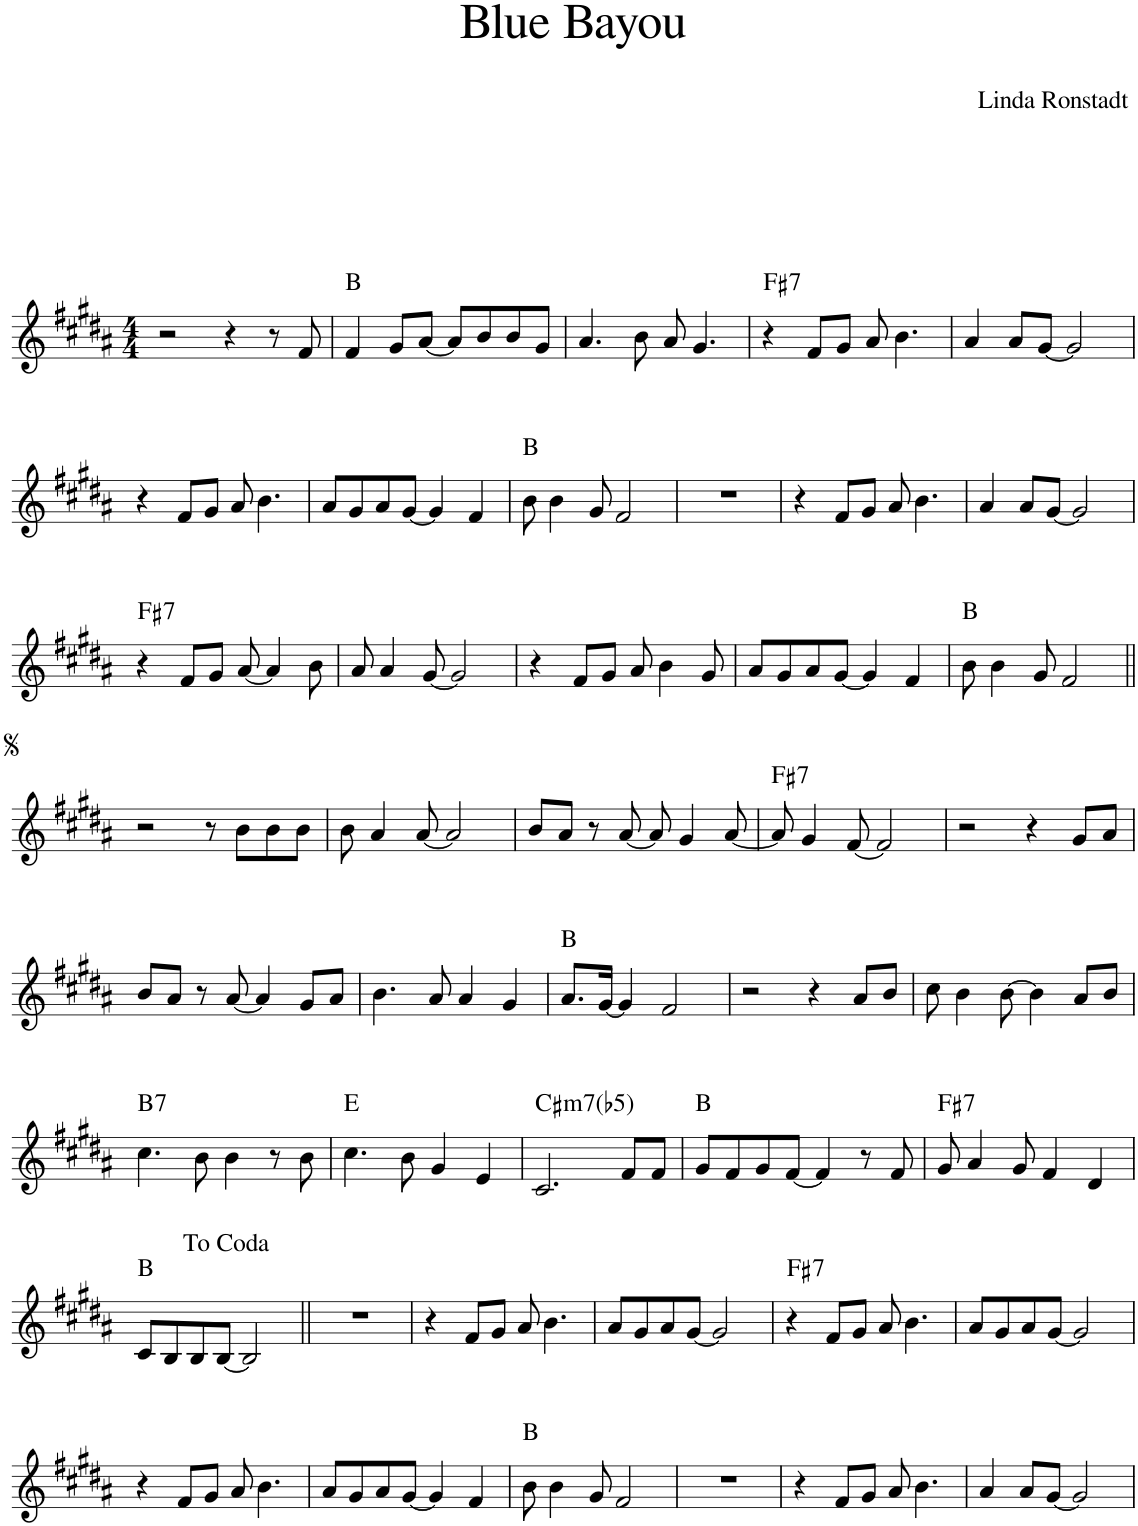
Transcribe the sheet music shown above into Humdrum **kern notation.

**kern	**harte
*part1	*part1
*staff1	*
*I"Piano	*
*I'Pno.	*
*clefG2	*
*k[f#c#g#d#a#]	*
*M4/4	*
=1	=1
2r	.
4r	.
8r	.
8f#/	.
=2	=2
4f#/	B:maj
8g#/L	.
[8a#/J	.
8a#/L]	.
8b/	.
8b/	.
8g#/J	.
=3	=3
4.a#/	.
8b\	.
8a#/	.
4.g#/	.
=4	=4
!	!LO:H:kt=7
4r	F#:7
8f#/L	.
8g#/J	.
8a#/	.
4.b\	.
=5	=5
4a#/	.
8a#/L	.
[8g#/J	.
2g#/]	.
!!LO:LB:g=z
=6	=6
4r	.
8f#/L	.
8g#/J	.
8a#/	.
4.b\	.
=7	=7
8a#/L	.
8g#/	.
8a#/	.
[8g#/J	.
4g#/]	.
4f#/	.
=8	=8
8b\	B:maj
4b\	.
8g#/	.
2f#/	.
=9	=9
1r	.
=10	=10
4r	.
8f#/L	.
8g#/J	.
8a#/	.
4.b\	.
=11	=11
4a#/	.
8a#/L	.
[8g#/J	.
2g#/]	.
!!LO:LB:g=z
=12	=12
!	!LO:H:kt=7
4r	F#:7
8f#/L	.
8g#/J	.
[8a#/	.
4a#/]	.
8b\	.
=13	=13
8a#/	.
4a#/	.
[8g#/	.
2g#/]	.
=14	=14
4r	.
8f#/L	.
8g#/J	.
8a#/	.
4b\	.
8g#/	.
=15	=15
8a#/L	.
8g#/	.
8a#/	.
[8g#/J	.
4g#/]	.
4f#/	.
=16	=16
8b\	B:maj
4b\	.
8g#/	.
2f#/	.
!!LO:LB:g=z
=17||	=17||
2r	.
8r	.
8b\L	.
8b\	.
8b\J	.
=18	=18
8b\	.
4a#/	.
[8a#/	.
2a#/]	.
=19	=19
8b/L	.
8a#/J	.
8r	.
[8a#/	.
8a#/]	.
4g#/	.
[8a#/	.
=20	=20
!	!LO:H:kt=7
8a#/]	F#:7
4g#/	.
[8f#/	.
2f#/]	.
=21	=21
2r	.
4r	.
8g#/L	.
8a#/J	.
!!LO:LB:g=z
=22	=22
8b/L	.
8a#/J	.
8r	.
[8a#/	.
4a#/]	.
8g#/L	.
8a#/J	.
=23	=23
4.b\	.
8a#/	.
4a#/	.
4g#/	.
=24	=24
8.a#/L	B:maj
[16g#/Jk	.
4g#/]	.
2f#/	.
=25	=25
2r	.
4r	.
8a#/L	.
8b/J	.
=26	=26
8cc#\	.
4b\	.
[8b\	.
4b\]	.
8a#/L	.
8b/J	.
!!LO:LB:g=z
=27	=27
!	!LO:H:kt=7
4.cc#\	B:7
8b\	.
4b\	.
8r	.
8b\	.
=28	=28
4.cc#\	E:maj
8b\	.
4g#/	.
4e/	.
=29	=29
!	!LO:H:kt=m7(b5)
2.c#/	C#:hdim7
8f#/L	.
8f#/J	.
=30	=30
8g#/L	B:maj
8f#/	.
8g#/	.
[8f#/J	.
4f#/]	.
8r	.
8f#/	.
=31	=31
!	!LO:H:kt=7
8g#/	F#:7
4a#/	.
8g#/	.
4f#/	.
4d#/	.
!!LO:LB:g=z
=32	=32
8c#/L	B:maj
8B/	.
8B/	.
[8B/J	.
2B/]	.
=33||	=33||
1r	.
=34	=34
4r	.
8f#/L	.
8g#/J	.
8a#/	.
4.b\	.
=35	=35
8a#/L	.
8g#/	.
8a#/	.
[8g#/J	.
2g#/]	.
=36	=36
!	!LO:H:kt=7
4r	F#:7
8f#/L	.
8g#/J	.
8a#/	.
4.b\	.
=37	=37
8a#/L	.
8g#/	.
8a#/	.
[8g#/J	.
2g#/]	.
!!LO:LB:g=z
=38	=38
4r	.
8f#/L	.
8g#/J	.
8a#/	.
4.b\	.
=39	=39
8a#/L	.
8g#/	.
8a#/	.
[8g#/J	.
4g#/]	.
4f#/	.
=40	=40
8b\	B:maj
4b\	.
8g#/	.
2f#/	.
=41	=41
1r	.
=42	=42
4r	.
8f#/L	.
8g#/J	.
8a#/	.
4.b\	.
=43	=43
4a#/	.
8a#/L	.
[8g#/J	.
2g#/]	.
=	=
*-	*-
